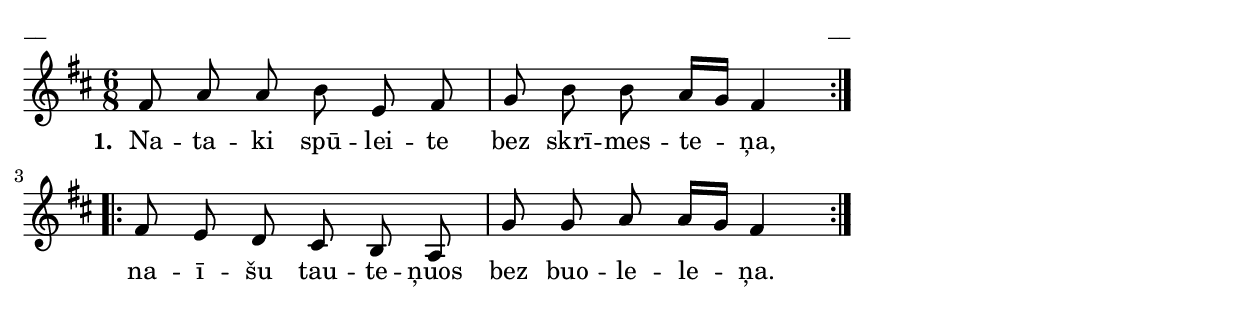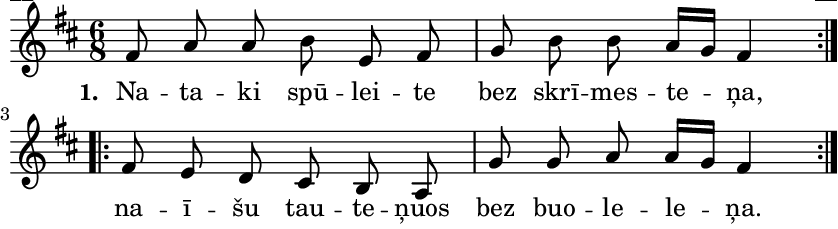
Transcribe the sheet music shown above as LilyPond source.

\version "2.13.18"
#(ly:set-option 'crop #t)
\paper {
line-width = 14\cm
left-margin = 0.4\cm
between-system-padding = 0.1\cm
between-system-space = 0.1\cm
}
% SBTZK, p.115
\layout {
indent = #0
ragged-last = ##f
}


voiceA = \relative c' {
\clef "treble"
\key d \major
\time 6/8
\repeat volta 2 {fis8 a a b e, fis | g b b a16 [g] fis4 }
\repeat volta 2 {fis8 e d cis b a | g'g a a16 [g] fis4 }
}

lyricA = \lyricmode {
\set stanza = "1. "
Na -- ta -- ki spū -- lei -- te bez skrī -- mes -- te -- ņa, na -- ī -- šu tau -- te -- ņuos bez buo -- le -- le -- ņa.
}

fullScore = <<
%\new ChordNames { \chordsA }
\new Staff {
<<
\new Voice = "voiceA" { \oneVoice \autoBeamOff \voiceA }
\new Lyrics \lyricsto "voiceA"  \lyricA
%\new Voice = "voiceB" { \voiceTwo \autoBeamOff \voiceB }
>>
}
>>



\score {
\fullScore
\header { piece = "__" opus = "__" }
}
\markup { \with-color #(x11-color 'white) \sans \smaller "__" }
\score {
\unfoldRepeats
\fullScore
\midi {
\context { \Staff \remove "Staff_performer" }
\context { \Voice \consists "Staff_performer" }
}
}


